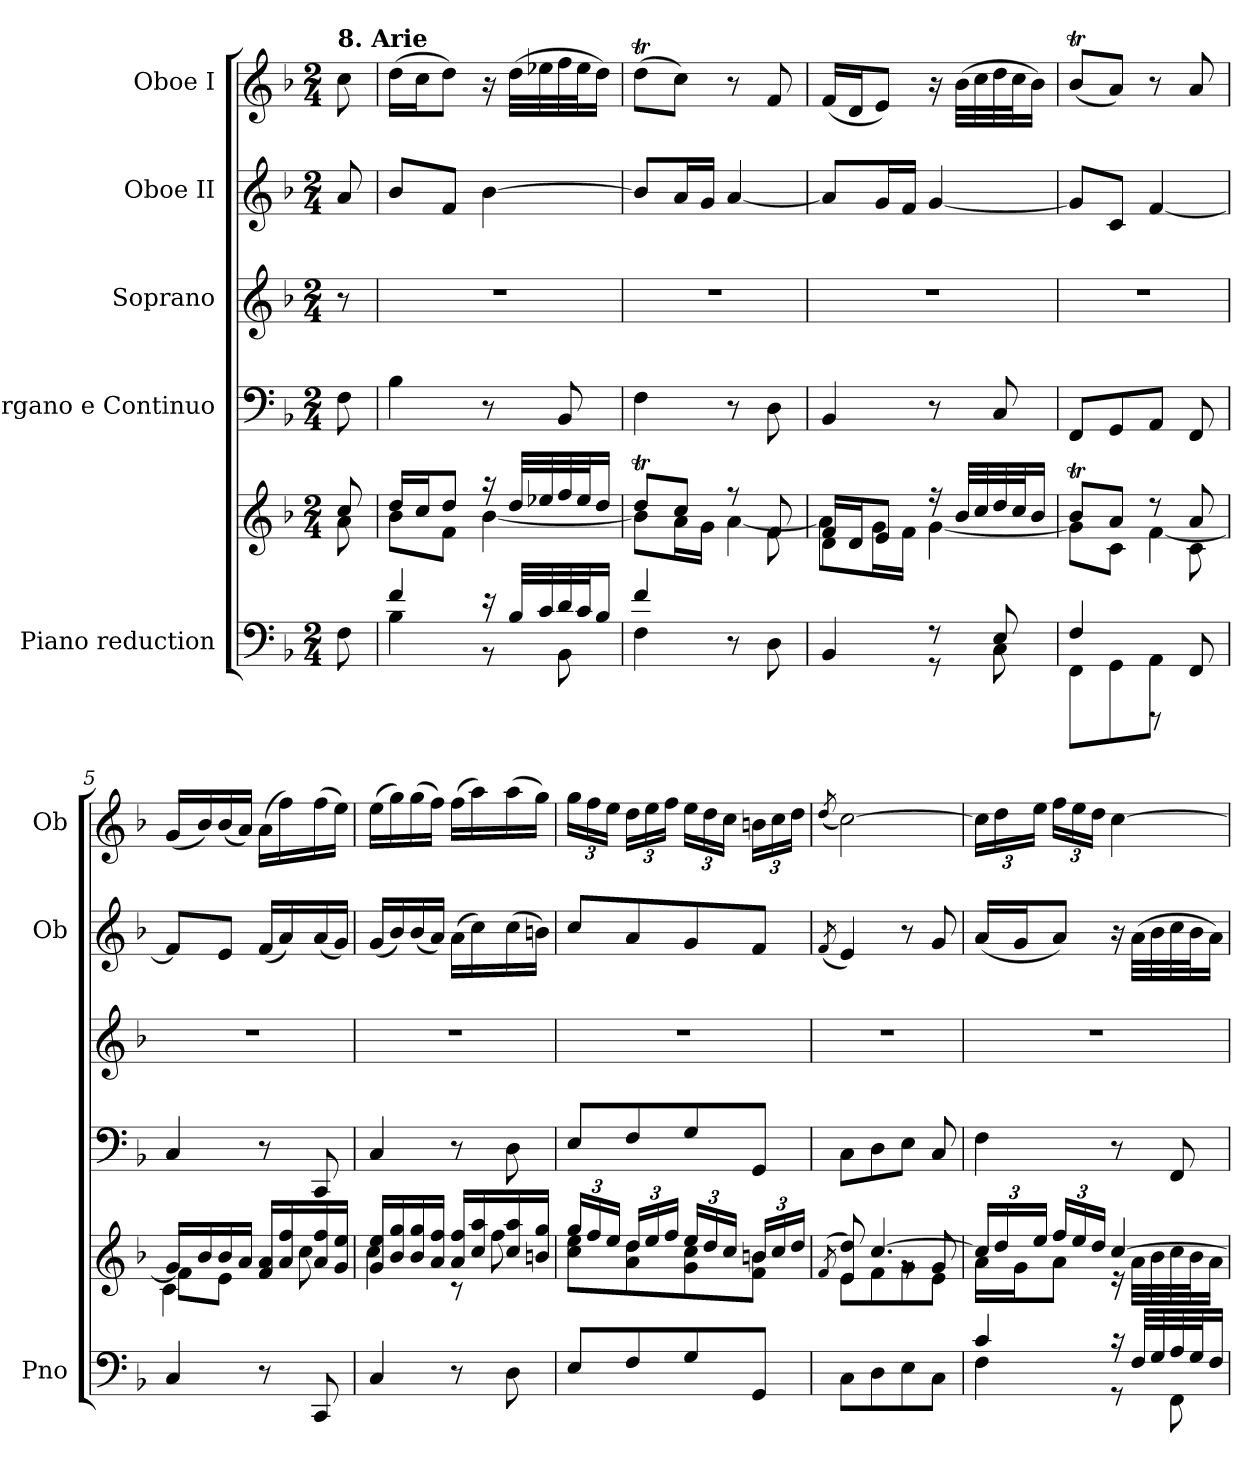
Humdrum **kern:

**kern	**kern	**kern	**kern	**kern	**kern
*part5	*part5	*part4	*part3	*part2	*part1
*staff6	*staff5	*staff4	*staff3	*staff2	*staff1
*I"Piano reduction	*	*I"Organo e Continuo	*I"Soprano	*I"Oboe II	*I"Oboe I
*I'Pno	*	*	*	*I'Ob	*I'Ob
*clefF4	*clefG2	*clefF4	*clefG2	*clefG2	*clefG2
*k[b-]	*k[b-]	*k[b-]	*k[b-]	*k[b-]	*k[b-]
*M2/4	*M2/4	*M2/4	*M2/4	*M2/4	*M2/4
=	=	=	=	=	=
*	*^	*	*	*	*
!	!	!	!	!	!	!LO:TX:a:B:t=8. Arie
8F\	8cc/	8a\	8F\	8r	8a/	8cc\
=1	=1	=1	=1	=1	=1	=1
*^	*	*	*	*	*	*
4f/	4B-\	16dd/LL	8b-\L	4B-\	2r	8b-/L	(>16dd\LL
.	.	16cc/J	.	.	.	.	16cc\J
.	.	8dd/J	8f\J	.	.	8f/J	8dd\J)
16r	8r	16r	[4b-\	8r	.	[4b-\	16r
32B-/LLL	.	32dd/LLL	.	.	.	.	(>32dd\LLL
32c/	.	32ee-X/	.	.	.	.	32ee-X\
32d/	8BB-\	32ff/	.	8BB-/	.	.	32ff\
32c/J	.	32ee-/J	.	.	.	.	32ee-\J
16B-/JJ	.	16dd/JJ	.	.	.	.	16dd\JJ)
=2	=2	=2	=2	=2	=2	=2	=2
*	*	*	*^	*	*	*	*
4f/	4F\	8ddT/L	8b-\L]	4.ryy	4F\	2r	8b-/L]	(>8ddT\L
.	.	8cc/J	16a\L	.	.	.	16a/L	8cc\J)
.	.	.	16g\JJ	.	.	.	16g/JJ	.
8r	8ryy	8r	[4a\	.	8r	.	[4a/	8r
8ryy	8D\	8f/	.	8f\	8D\	.	.	8f/
=3	=3	=3	=3	=3	=3	=3	=3	=3
4ryy	4BB-/	16f/LL	8a\L]	4d\	4BB-/	2r	8a/L]	(<16f/LL
.	.	16d/J	.	.	.	.	.	16d/J
.	.	8e/J	16g\L	.	.	.	16g/L	8e/J)
.	.	.	16f\JJ	.	.	.	16f/JJ	.
8r	8r	16r	[4g\	4ryy	8r	.	[4g/	16r
.	.	32b-/LLL	.	.	.	.	.	(>32b-\LLL
.	.	32cc/	.	.	.	.	.	32cc\
8E/	8C\	32dd/	.	.	8C/	.	.	32dd\
.	.	32cc/J	.	.	.	.	.	32cc\J
.	.	16b-/JJ	.	.	.	.	.	16b-\JJ)
=4	=4	=4	=4	=4	=4	=4	=4	=4
4F/	8FF\L	8b-T/L	8g\L]	4.ryy	8FF/L	2r	8g/L]	(<8b-T/L
.	8GG\	8a/J	8c\J	.	8GG/	.	8c/J	8a/J)
8rDDD	8AA\J	8r	[4f\	.	8AA/J	.	[4f/	8r
8ryy	8FF/	8a/	.	8c\	8FF/	.	.	8a/
*v	*v	*	*	*	*	*	*	*
=5	=5	=5	=5	=5	=5	=5	=5
4C/	16g/LL	8f\L]	4c\	4C/	2r	8f/L]	(<16g/LL
.	16b-/	.	.	.	.	.	16b-/)
.	16b-/	8e\J	.	.	.	8e/J	(<16b-/
.	16a/JJ	.	.	.	.	.	16a/JJ)
8r	16f/ 16a/LL	8rg	4rgyy	8r	.	(<16f/LL	(>16a\LL
.	16a/ 16ff/	.	.	.	.	16a/)	16ff\)
8CC/	16a/ 16ff/	8cc\	.	8CC/	.	(<16a/	(>16ff\
.	16g/ 16ee/JJ	.	.	.	.	16g/JJ)	16ee\JJ)
*	*	*v	*v	*	*	*	*
=6	=6	=6	=6	=6	=6	=6
4C/	16g/ 16ee/LL	4cc\	4C/	2r	(<16g/LL	(>16ee\LL
.	16b-/ 16gg/	.	.	.	16b-/)	16gg\)
.	16b-/ 16gg/	.	.	.	(<16b-/	(>16gg\
.	16a/ 16ff/JJ	.	.	.	16a/JJ)	16ff\JJ)
8r	16a/ 16ff/LL	8r	8r	.	(>16a\LL	(>16ff\LL
.	16cc/ 16aa/	.	.	.	16cc\)	16aa\)
8D\	16cc/ 16aa/	8ff\	8D\	.	(>16cc\	(>16aa\
.	16bn/ 16gg/JJ	.	.	.	16bn\JJ)	16gg\JJ)
!!LO:LB:g=z
=7	=7	=7	=7	=7	=7	=7
*	*Xbrackettup	*	*	*	*	*Xbrackettup
8E/L	24gg/LL	8cc\ 8ee\L	8E/L	2r	8cc/L	24gg\LL
.	24ff/	.	.	.	.	24ff\
.	24ee/JJ	.	.	.	.	24ee\JJ
8F/	24dd/LL	8a\ 8dd\	8F/	.	8a/	24dd\LL
.	24ee/	.	.	.	.	24ee\
.	24ff/JJ	.	.	.	.	24ff\JJ
8G/	24ee/LL	8g\ 8cc\	8G/	.	8g/	24ee\LL
.	24dd/	.	.	.	.	24dd\
.	24cc/JJ	.	.	.	.	24cc\JJ
8GG/J	24bn/LL	8f\ 8b\J	8GG/J	.	8f/J	24bn\LL
.	24cc/	.	.	.	.	24cc\
.	24dd/JJ	.	.	.	.	24dd\JJ
=8	=8	=8	=8	=8	=8	=8
*	*	*^	*	*	*	*
.	.	.	(<8qf/	.	.	(<8qf/	(<8qdd/
8C\L	8dd/	8e\L	4e/)	8C\L	2r	4e/)	[2cc\)
8D\	[4.cc/	8f\	.	8D\	.	.	.
8E\	.	8g\	8rg	8E\J	.	8r	.
8C\J	.	8e\J	8g/	8C/	.	8g/	.
*	*	*v	*v	*	*	*	*
=9	=9	=9	=9	=9	=9	=9
*^	*	*	*	*	*	*
4c/	4F\	24cc/LL]	16a\LL	4F\	2r	(<16a/LL	24cc\LL]
.	.	24dd/	.	.	.	.	24dd\
.	.	.	16g\J	.	.	16g/J	.
.	.	24ee/JJ	.	.	.	.	24ee\JJ
.	.	24ff/LL	8a\J	.	.	8a/J)	24ff\LL
.	.	24ee/	.	.	.	.	24ee\
.	.	24dd/JJ	.	.	.	.	24dd\JJ
16r	8r	[4cc/	16r	8r	.	16r	[4cc\
32F/LLL	.	.	32a\LLL	.	.	(>32a\LLL	.
32G/	.	.	32b-\	.	.	32b-\	.
32A/	8FF\	.	32cc\	8FF/	.	32cc\	.
32G/J	.	.	32b-\J	.	.	32b-\J	.
16F/JJ	.	.	16a\JJ	.	.	16a\JJ)	.
*v	*v	*	*	*	*	*	*
*	*v	*v	*	*	*	*
=	=	=	=	=	=
*-	*-	*-	*-	*-	*-
